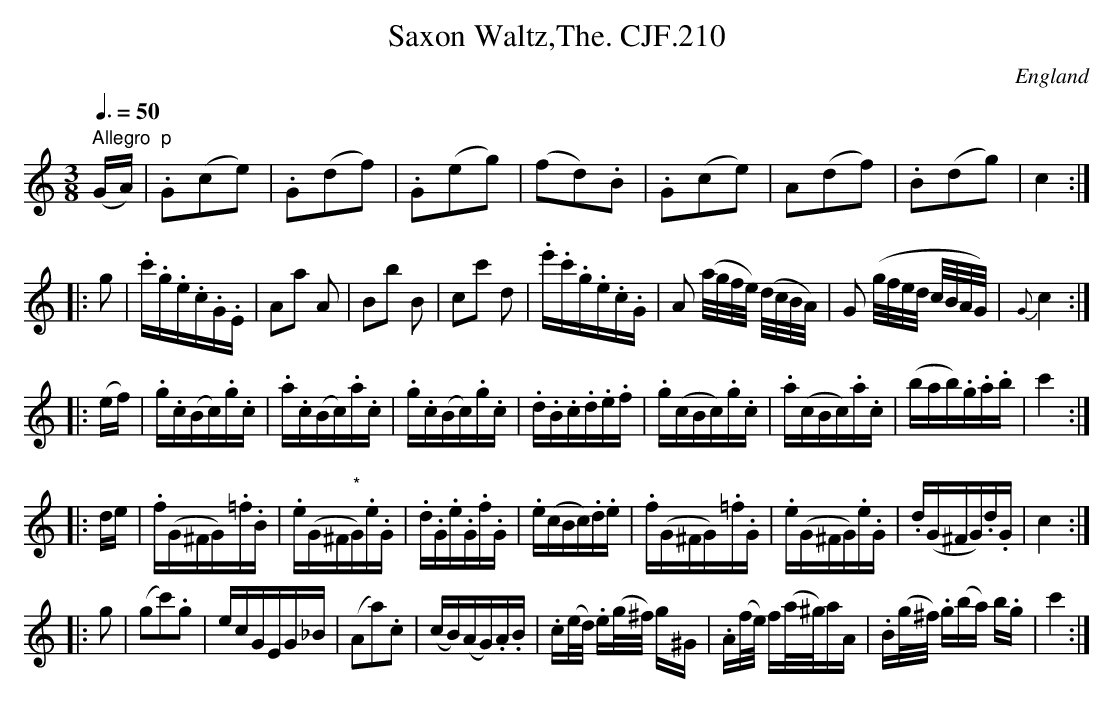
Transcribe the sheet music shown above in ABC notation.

X:1
T:Saxon Waltz,The. CJF.210
L:1/16
M:3/8
O:England
Q:3/8=50
K:C
" Allegro  p"(GA)|.G2(c2e2)|.G2(d2f2)|.G2(e2g2)|(f2d2).B2|\
.G2(c2e2)|A2(d2f2)|.B2(d2g2)|c4:|!
|:g2|.c'.g.e.c.G.E|A2a2 A2|B2b2 B2|c2c'2 d2|\
.e'.c'.g.e.c.G|A2 (a/g/f/e/) (d/c/B/A/)|\
G2 (g/f/e/d/ c/B/A/G/)|{G}c4:|!
|:(ef)|.g.c(Bc).g.c|.a.c(Bc).a.c|.g.c(Bc).g.c|.d.B.c.d.e.f|\
.g(cBc).g.c|.a(cBc).a.c|(bab).g.a.b|c'4:|!
|:de|.f(G^FG).=f.B|.e(G^F"*"G).e.G|\
.d.G.e.G.f.G|.e(cBc).d.e|\
.f(G^FG).=f.G|.e(G^FG).e.G|.d(G^FG).d.G|c4:|!
|:g2|(g2c'2).g2|ecGEG_B|(A2a2).c2|(cB)(AG).A.B|\
.c(e/d/) .e(g/^f/) g^G|.A(f/e/) f(a/^g/)aA|.B(g/^f/) .g(ba) b.g|c'4:|
